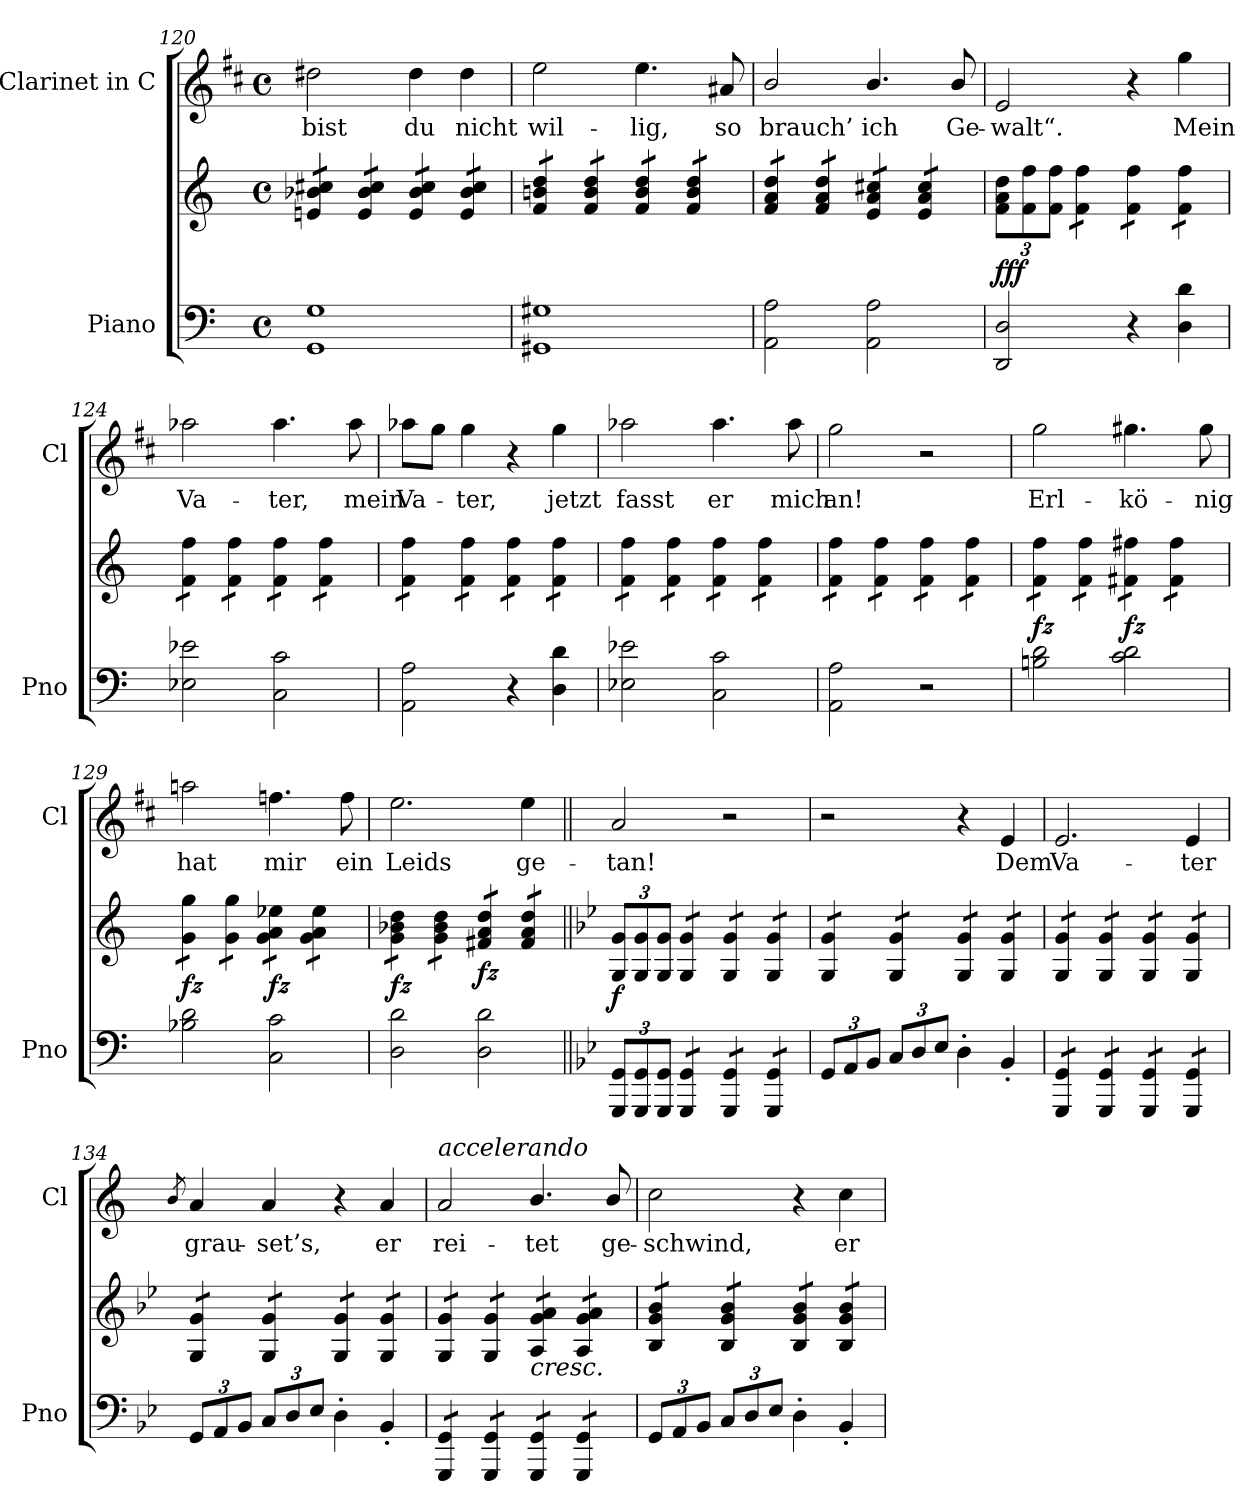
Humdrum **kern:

**kern	**kern	**dynam	**kern	**text
*part2	*part2	*part2	*part1	*part1
*staff3	*staff2	*staff2/3	*staff1	*staff1
*I"Piano	*	*	*I"Clarinet in C	*
*I'Pno	*	*	*I'Cl	*
*clefF4	*clefG2	*	*clefG2	*
*	*	*	*ITrd1c2	*
*k[]	*k[]	*	*k[]	*
*M4/4	*M4/4	*	*M4/4	*
*met(c)	*met(c)	*	*met(c)	*
=120	=120	=120	=120	=120
!	!	!	!	!LO:LY:b
*	*tremolo	*	*	*
1GG 1G	12en/ 12b-X/ 12cc#X/L	.	2cc#X\	bist
.	12en/ 12b-X/ 12cc#X/	.	.	.
.	12en/ 12b-X/ 12cc#X/J	.	.	.
.	12e/ 12b-/ 12cc#/L	.	.	.
.	12e/ 12b-/ 12cc#/	.	.	.
.	12e/ 12b-/ 12cc#/J	.	.	.
!	!	!	!	!LO:LY:b
.	12e/ 12b-/ 12cc#/L	.	4cc#\	du
.	12e/ 12b-/ 12cc#/	.	.	.
.	12e/ 12b-/ 12cc#/J	.	.	.
!	!	!	!	!LO:LY:b
.	12e/ 12b-/ 12cc#/L	.	4cc#\	nicht
.	12e/ 12b-/ 12cc#/	.	.	.
.	12e/ 12b-/ 12cc#/J	.	.	.
=121	=121	=121	=121	=121
!	!	!	!	!LO:LY:b
1GG#X 1G#X	12f/ 12bn/ 12dd/L	.	2dd\	wil-
.	12f/ 12bn/ 12dd/	.	.	.
.	12f/ 12bn/ 12dd/J	.	.	.
.	12f/ 12b/ 12dd/L	.	.	.
.	12f/ 12b/ 12dd/	.	.	.
.	12f/ 12b/ 12dd/J	.	.	.
!	!	!	!	!LO:LY:b
.	12f/ 12b/ 12dd/L	.	4.dd\	-lig,
.	12f/ 12b/ 12dd/	.	.	.
.	12f/ 12b/ 12dd/J	.	.	.
.	12f/ 12b/ 12dd/L	.	.	.
.	12f/ 12b/ 12dd/	.	.	.
!	!	!	!	!LO:LY:b
.	.	.	8g#X/	so
.	12f/ 12b/ 12dd/J	.	.	.
=122	=122	=122	=122	=122
!	!	!	!	!LO:LY:b
2AA\ 2A\	12f/ 12a/ 12dd/L	.	2a/	brauch’
.	12f/ 12a/ 12dd/	.	.	.
.	12f/ 12a/ 12dd/J	.	.	.
.	12f/ 12a/ 12dd/L	.	.	.
.	12f/ 12a/ 12dd/	.	.	.
.	12f/ 12a/ 12dd/J	.	.	.
!	!	!	!	!LO:LY:b
2AA\ 2A\	12e/ 12a/ 12cc#X/L	.	4.a/	ich
.	12e/ 12a/ 12cc#X/	.	.	.
.	12e/ 12a/ 12cc#X/J	.	.	.
.	12e/ 12a/ 12cc#/L	.	.	.
.	12e/ 12a/ 12cc#/	.	.	.
!	!	!	!	!LO:LY:b
.	.	.	8a/	Ge-
.	12e/ 12a/ 12cc#/J	.	.	.
*	*Xtremolo	*	*	*
!!LO:LB:g=z
=123	=123	=123	=123	=123
*	*Xbrackettup	*	*	*
!	!	!LO:DY:b	!	!LO:LY:b
2DD/ 2D/	12f\ 12a\ 12dd\L	fff	2d/	-walt“.
.	12f\ 12ff\	.	.	.
.	12f\ 12ff\J	.	.	.
*	*tremolo	*	*	*
.	12f\ 12ff\L	.	.	.
.	12f\ 12ff\	.	.	.
.	12f\ 12ff\J	.	.	.
4r	12f\ 12ff\L	.	4r	.
.	12f\ 12ff\	.	.	.
.	12f\ 12ff\J	.	.	.
!	!	!	!	!LO:LY:b
4D\ 4d\	12f\ 12ff\L	.	4ff\	Mein
.	12f\ 12ff\	.	.	.
.	12f\ 12ff\J	.	.	.
=124	=124	=124	=124	=124
!	!	!	!	!LO:LY:b
2E-X\ 2e-X\	12f\ 12ff\L	.	2gg-X\	Va-
.	12f\ 12ff\	.	.	.
.	12f\ 12ff\J	.	.	.
.	12f\ 12ff\L	.	.	.
.	12f\ 12ff\	.	.	.
.	12f\ 12ff\J	.	.	.
!	!	!	!	!LO:LY:b
2C\ 2c\	12f\ 12ff\L	.	4.gg-\	-ter,
.	12f\ 12ff\	.	.	.
.	12f\ 12ff\J	.	.	.
.	12f\ 12ff\L	.	.	.
.	12f\ 12ff\	.	.	.
!	!	!	!	!LO:LY:b
.	.	.	8gg-\	mein
.	12f\ 12ff\J	.	.	.
=125	=125	=125	=125	=125
!	!	!	!	!LO:LY:b
2AA\ 2A\	12f\ 12ff\L	.	8gg-X\L	Va-
.	12f\ 12ff\	.	.	.
.	.	.	8ff\J	.
.	12f\ 12ff\J	.	.	.
!	!	!	!	!LO:LY:b
.	12f\ 12ff\L	.	4ff\	-ter,
.	12f\ 12ff\	.	.	.
.	12f\ 12ff\J	.	.	.
4r	12f\ 12ff\L	.	4r	.
.	12f\ 12ff\	.	.	.
.	12f\ 12ff\J	.	.	.
!	!	!	!	!LO:LY:b
4D\ 4d\	12f\ 12ff\L	.	4ff\	jetzt
.	12f\ 12ff\	.	.	.
.	12f\ 12ff\J	.	.	.
=126	=126	=126	=126	=126
!	!	!	!	!LO:LY:b
2E-X\ 2e-X\	12f\ 12ff\L	.	2gg-X\	fasst
.	12f\ 12ff\	.	.	.
.	12f\ 12ff\J	.	.	.
.	12f\ 12ff\L	.	.	.
.	12f\ 12ff\	.	.	.
.	12f\ 12ff\J	.	.	.
!	!	!	!	!LO:LY:b
2C\ 2c\	12f\ 12ff\L	.	4.gg-\	er
.	12f\ 12ff\	.	.	.
.	12f\ 12ff\J	.	.	.
.	12f\ 12ff\L	.	.	.
.	12f\ 12ff\	.	.	.
!	!	!	!	!LO:LY:b
.	.	.	8gg-\	mich
.	12f\ 12ff\J	.	.	.
=127	=127	=127	=127	=127
!	!	!	!	!LO:LY:b
2AA\ 2A\	12f\ 12ff\L	.	2ff\	an!
.	12f\ 12ff\	.	.	.
.	12f\ 12ff\J	.	.	.
.	12f\ 12ff\L	.	.	.
.	12f\ 12ff\	.	.	.
.	12f\ 12ff\J	.	.	.
2r	12f\ 12ff\L	.	2r	.
.	12f\ 12ff\	.	.	.
.	12f\ 12ff\J	.	.	.
.	12f\ 12ff\L	.	.	.
.	12f\ 12ff\	.	.	.
.	12f\ 12ff\J	.	.	.
=128	=128	=128	=128	=128
!	!	!LO:DY:b	!	!LO:LY:b
2Bn\ 2d\	12f\ 12ff\L	fz	2ff\	Erl-
.	12f\ 12ff\	.	.	.
.	12f\ 12ff\J	.	.	.
.	12f\ 12ff\L	.	.	.
.	12f\ 12ff\	.	.	.
.	12f\ 12ff\J	.	.	.
!	!	!LO:DY:b	!	!LO:LY:b
2c\ 2d\	12f#X\ 12ff#X\L	fz	4.ff#X\	-kö-
.	12f#X\ 12ff#X\	.	.	.
.	12f#X\ 12ff#X\J	.	.	.
.	12f#\ 12ff#\L	.	.	.
.	12f#\ 12ff#\	.	.	.
!	!	!	!	!LO:LY:b
.	.	.	8ff#\	-nig
.	12f#\ 12ff#\J	.	.	.
!!LO:PB:g=z
=129	=129	=129	=129	=129
!	!	!LO:DY:b	!	!LO:LY:b
2B-X\ 2d\	12g\ 12gg\L	fz	2ggn\	hat
.	12g\ 12gg\	.	.	.
.	12g\ 12gg\J	.	.	.
.	12g\ 12gg\L	.	.	.
.	12g\ 12gg\	.	.	.
.	12g\ 12gg\J	.	.	.
!	!	!LO:DY:b	!	!LO:LY:b
2C\ 2c\	12g\ 12a\ 12ee-X\L	fz	4.ee-X\	mir
.	12g\ 12a\ 12ee-X\	.	.	.
.	12g\ 12a\ 12ee-X\J	.	.	.
.	12g\ 12a\ 12ee-\L	.	.	.
.	12g\ 12a\ 12ee-\	.	.	.
!	!	!	!	!LO:LY:b
.	.	.	8ee-\	ein
.	12g\ 12a\ 12ee-\J	.	.	.
=130	=130	=130	=130	=130
!	!	!LO:DY:b	!	!LO:LY:b
2D\ 2d\	12g\ 12b-X\ 12dd\L	fz	2.dd\	Leids
.	12g\ 12b-X\ 12dd\	.	.	.
.	12g\ 12b-X\ 12dd\J	.	.	.
.	12g\ 12b-\ 12dd\L	.	.	.
.	12g\ 12b-\ 12dd\	.	.	.
.	12g\ 12b-\ 12dd\J	.	.	.
!	!	!LO:DY:b	!	!
2D\ 2d\	12f#X/ 12a/ 12dd/L	fz	.	.
.	12f#X/ 12a/ 12dd/	.	.	.
.	12f#X/ 12a/ 12dd/J	.	.	.
!	!	!	!	!LO:LY:b
.	12f#/ 12a/ 12dd/L	.	4dd\	ge-
.	12f#/ 12a/ 12dd/	.	.	.
.	12f#/ 12a/ 12dd/J	.	.	.
*	*Xtremolo	*	*	*
=131||	=131||	=131||	=131||	=131||
*k[b-e-]	*k[b-e-]	*	*k[b-e-]	*
*Xbrackettup	*	*	*	*
!	!	!LO:DY:b	!	!LO:LY:b
12GGG/ 12GG/L	12G/ 12g/L	f	2g/	-tan!
12GGG/ 12GG/	12G/ 12g/	.	.	.
12GGG/ 12GG/J	12G/ 12g/J	.	.	.
*tremolo	*	*	*	*
*	*tremolo	*	*	*
12GGG/ 12GG/L	12G/ 12g/L	.	.	.
12GGG/ 12GG/	12G/ 12g/	.	.	.
12GGG/ 12GG/J	12G/ 12g/J	.	.	.
12GGG/ 12GG/L	12G/ 12g/L	.	2r	.
12GGG/ 12GG/	12G/ 12g/	.	.	.
12GGG/ 12GG/J	12G/ 12g/J	.	.	.
12GGG/ 12GG/L	12G/ 12g/L	.	.	.
12GGG/ 12GG/	12G/ 12g/	.	.	.
12GGG/ 12GG/J	12G/ 12g/J	.	.	.
*Xtremolo	*	*	*	*
=132	=132	=132	=132	=132
12GG/L	12G/ 12g/L	.	2r	.
12AA/	12G/ 12g/	.	.	.
12BB-/J	12G/ 12g/J	.	.	.
12C/L	12G/ 12g/L	.	.	.
12D/	12G/ 12g/	.	.	.
12E-/J	12G/ 12g/J	.	.	.
4D'\	12G/ 12g/L	.	4r	.
.	12G/ 12g/	.	.	.
.	12G/ 12g/J	.	.	.
!	!	!	!	!LO:LY:b
4BB-'/	12G/ 12g/L	.	4d/	Dem
.	12G/ 12g/	.	.	.
.	12G/ 12g/J	.	.	.
=133	=133	=133	=133	=133
!	!	!	!	!LO:LY:b
*tremolo	*	*	*	*
12GGG/ 12GG/L	12G/ 12g/L	.	2.d/	Va-
12GGG/ 12GG/	12G/ 12g/	.	.	.
12GGG/ 12GG/J	12G/ 12g/J	.	.	.
12GGG/ 12GG/L	12G/ 12g/L	.	.	.
12GGG/ 12GG/	12G/ 12g/	.	.	.
12GGG/ 12GG/J	12G/ 12g/J	.	.	.
12GGG/ 12GG/L	12G/ 12g/L	.	.	.
12GGG/ 12GG/	12G/ 12g/	.	.	.
12GGG/ 12GG/J	12G/ 12g/J	.	.	.
!	!	!	!	!LO:LY:b
12GGG/ 12GG/L	12G/ 12g/L	.	4d/	-ter
12GGG/ 12GG/	12G/ 12g/	.	.	.
12GGG/ 12GG/J	12G/ 12g/J	.	.	.
*Xtremolo	*	*	*	*
!!LO:LB:g=z
=134	=134	=134	=134	=134
.	.	.	8qa/	.
!	!	!	!	!LO:LY:b
12GG/L	12G/ 12g/L	.	4g/	grau-
12AA/	12G/ 12g/	.	.	.
12BB-/J	12G/ 12g/J	.	.	.
!	!	!	!	!LO:LY:b
12C/L	12G/ 12g/L	.	4g/	-set’s,
12D/	12G/ 12g/	.	.	.
12E-/J	12G/ 12g/J	.	.	.
4D'\	12G/ 12g/L	.	4r	.
.	12G/ 12g/	.	.	.
.	12G/ 12g/J	.	.	.
!	!	!	!	!LO:LY:b
4BB-'/	12G/ 12g/L	.	4g/	er
.	12G/ 12g/	.	.	.
.	12G/ 12g/J	.	.	.
=135	=135	=135	=135	=135
!	!	!	!LO:TX:a:i:t=accelerando	!
!	!	!	!	!LO:LY:b
*tremolo	*	*	*	*
12GGG/ 12GG/L	12G/ 12g/L	.	2g/	rei-
12GGG/ 12GG/	12G/ 12g/	.	.	.
12GGG/ 12GG/J	12G/ 12g/J	.	.	.
12GGG/ 12GG/L	12G/ 12g/L	.	.	.
12GGG/ 12GG/	12G/ 12g/	.	.	.
12GGG/ 12GG/J	12G/ 12g/J	.	.	.
!	!LO:TX:b:i:t=cresc.	!	!	!
!	!	!	!	!LO:LY:b
12GGG/ 12GG/L	12A/ 12g/ 12a/L	.	4.a/	-tet
12GGG/ 12GG/	12A/ 12g/ 12a/	.	.	.
12GGG/ 12GG/J	12A/ 12g/ 12a/J	.	.	.
12GGG/ 12GG/L	12A/ 12g/ 12a/L	.	.	.
12GGG/ 12GG/	12A/ 12g/ 12a/	.	.	.
!	!	!	!	!LO:LY:b
.	.	.	8a/	ge-
12GGG/ 12GG/J	12A/ 12g/ 12a/J	.	.	.
*Xtremolo	*	*	*	*
=136	=136	=136	=136	=136
!	!	!	!	!LO:LY:b
12GG/L	12B-/ 12g/ 12b-/L	.	2b-\	-schwind,
12AA/	12B-/ 12g/ 12b-/	.	.	.
12BB-/J	12B-/ 12g/ 12b-/J	.	.	.
12C/L	12B-/ 12g/ 12b-/L	.	.	.
12D/	12B-/ 12g/ 12b-/	.	.	.
12E-/J	12B-/ 12g/ 12b-/J	.	.	.
4D'\	12B-/ 12g/ 12b-/L	.	4r	.
.	12B-/ 12g/ 12b-/	.	.	.
.	12B-/ 12g/ 12b-/J	.	.	.
!	!	!	!	!LO:LY:b
4BB-'/	12B-/ 12g/ 12b-/L	.	4b-\	er
.	12B-/ 12g/ 12b-/	.	.	.
.	12B-/ 12g/ 12b-/J	.	.	.
*	*Xtremolo	*	*	*
=	=	=	=	=
*-	*-	*-	*-	*-
